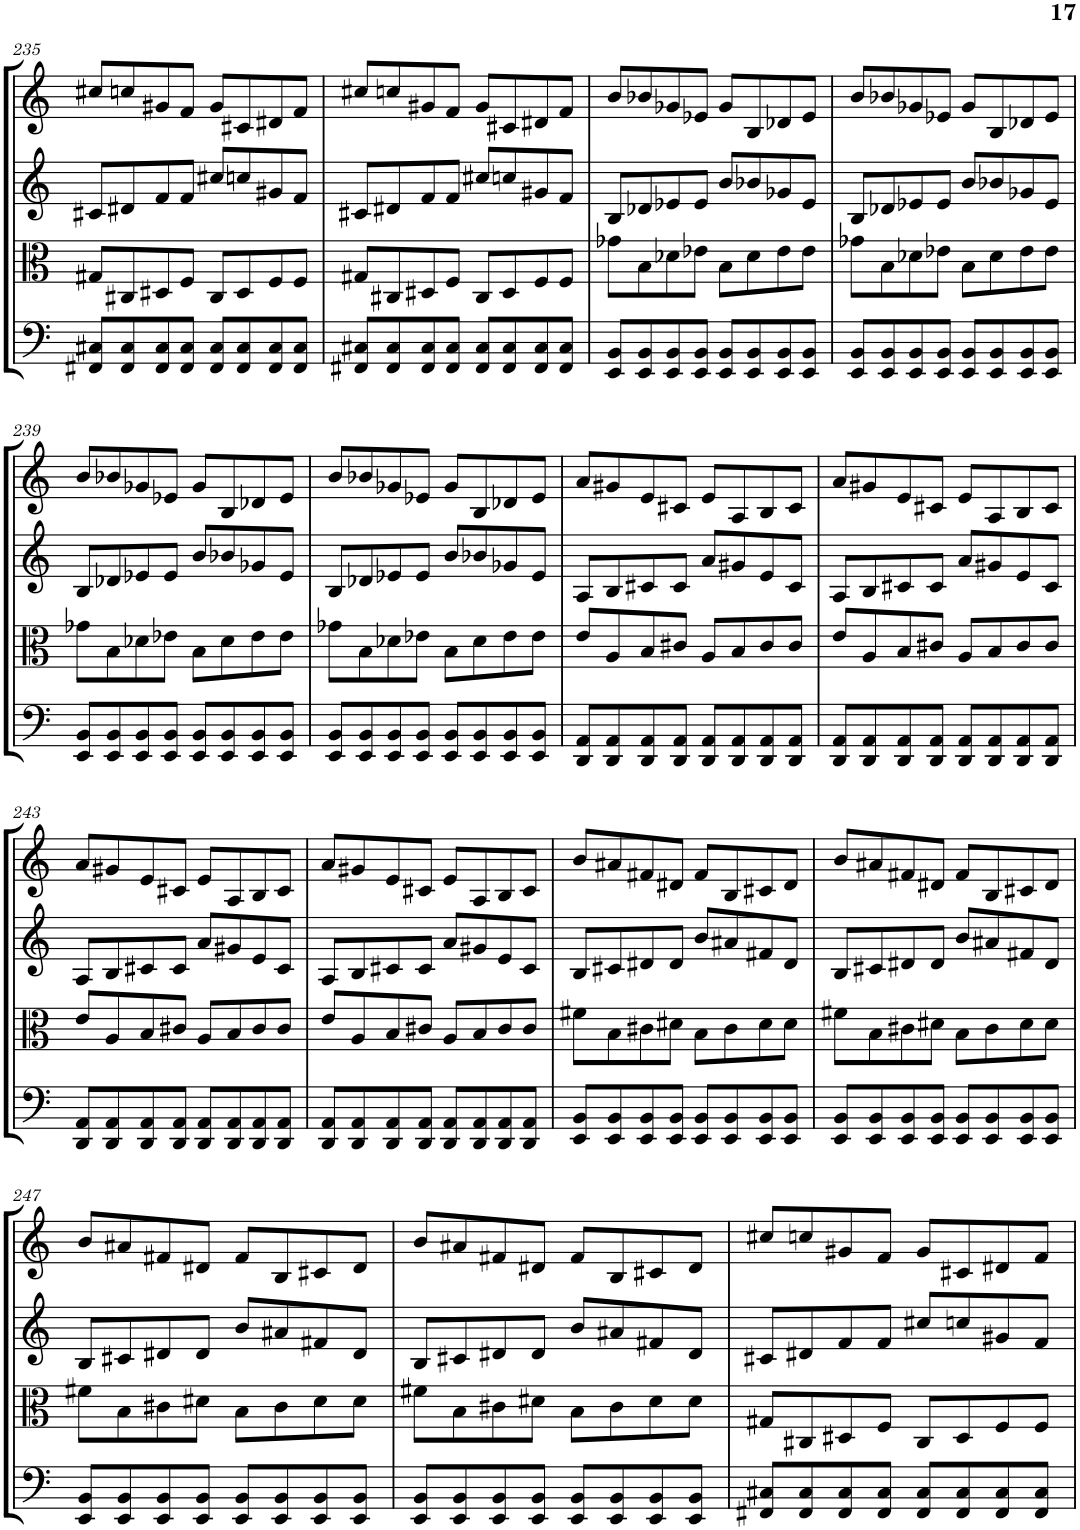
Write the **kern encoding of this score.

**kern	**kern	**kern	**kern
*part4	*part3	*part2	*part1
*staff4	*staff3	*staff2	*staff1
*I"Violoncello	*I"Viola	*I"Violin II	*I"Violin I
*I'Vc	*I'Vla	*I'Vln	*I'Vln
!!LO:PB:g=z
*clefF4	*clefC3	*clefG2	*clefG2
*k[]	*k[]	*k[]	*k[]
*M4/4	*M4/4	*M4/4	*M4/4
=235	=235	=235	=235
8FF#X/ 8C#X/L	8G#X/L	8c#X/L	8cc#X/L
8FF#/ 8C#/	8C#X/	8d#X/	8ccn/
8FF#/ 8C#/	8D#X/	8f/	8g#X/
8FF#/ 8C#/J	8F/J	8f/J	8f/J
8FF#/ 8C#/L	8C#/L	8cc#X/L	8g#/L
8FF#/ 8C#/	8D#/	8ccn/	8c#X/
8FF#/ 8C#/	8F/	8g#X/	8d#X/
8FF#/ 8C#/J	8F/J	8f/J	8f/J
=236	=236	=236	=236
8FF#X/ 8C#X/L	8G#X/L	8c#X/L	8cc#X/L
8FF#/ 8C#/	8C#X/	8d#X/	8ccn/
8FF#/ 8C#/	8D#X/	8f/	8g#X/
8FF#/ 8C#/J	8F/J	8f/J	8f/J
8FF#/ 8C#/L	8C#/L	8cc#X/L	8g#/L
8FF#/ 8C#/	8D#/	8ccn/	8c#X/
8FF#/ 8C#/	8F/	8g#X/	8d#X/
8FF#/ 8C#/J	8F/J	8f/J	8f/J
=237	=237	=237	=237
8EE/ 8BB/L	8g-X\L	8B/L	8b/L
8EE/ 8BB/	8B\	8d-X/	8b-X/
8EE/ 8BB/	8d-X\	8e-X/	8g-X/
8EE/ 8BB/J	8e-X\J	8e-/J	8e-X/J
8EE/ 8BB/L	8B\L	8b/L	8g-/L
8EE/ 8BB/	8d-\	8b-X/	8B/
8EE/ 8BB/	8e-\	8g-X/	8d-X/
8EE/ 8BB/J	8e-\J	8e-/J	8e-/J
=238	=238	=238	=238
8EE/ 8BB/L	8g-X\L	8B/L	8b/L
8EE/ 8BB/	8B\	8d-X/	8b-X/
8EE/ 8BB/	8d-X\	8e-X/	8g-X/
8EE/ 8BB/J	8e-X\J	8e-/J	8e-X/J
8EE/ 8BB/L	8B\L	8b/L	8g-/L
8EE/ 8BB/	8d-\	8b-X/	8B/
8EE/ 8BB/	8e-\	8g-X/	8d-X/
8EE/ 8BB/J	8e-\J	8e-/J	8e-/J
!!LO:LB:g=z
=239	=239	=239	=239
8EE/ 8BB/L	8g-X\L	8B/L	8b/L
8EE/ 8BB/	8B\	8d-X/	8b-X/
8EE/ 8BB/	8d-X\	8e-X/	8g-X/
8EE/ 8BB/J	8e-X\J	8e-/J	8e-X/J
8EE/ 8BB/L	8B\L	8b/L	8g-/L
8EE/ 8BB/	8d-\	8b-X/	8B/
8EE/ 8BB/	8e-\	8g-X/	8d-X/
8EE/ 8BB/J	8e-\J	8e-/J	8e-/J
=240	=240	=240	=240
8EE/ 8BB/L	8g-X\L	8B/L	8b/L
8EE/ 8BB/	8B\	8d-X/	8b-X/
8EE/ 8BB/	8d-X\	8e-X/	8g-X/
8EE/ 8BB/J	8e-X\J	8e-/J	8e-X/J
8EE/ 8BB/L	8B\L	8b/L	8g-/L
8EE/ 8BB/	8d-\	8b-X/	8B/
8EE/ 8BB/	8e-\	8g-X/	8d-X/
8EE/ 8BB/J	8e-\J	8e-/J	8e-/J
=241	=241	=241	=241
8DD/ 8AA/L	8e/L	8A/L	8a/L
8DD/ 8AA/	8A/	8B/	8g#X/
8DD/ 8AA/	8B/	8c#X/	8e/
8DD/ 8AA/J	8c#X/J	8c#/J	8c#X/J
8DD/ 8AA/L	8A/L	8a/L	8e/L
8DD/ 8AA/	8B/	8g#X/	8A/
8DD/ 8AA/	8c#/	8e/	8B/
8DD/ 8AA/J	8c#/J	8c#/J	8c#/J
=242	=242	=242	=242
8DD/ 8AA/L	8e/L	8A/L	8a/L
8DD/ 8AA/	8A/	8B/	8g#X/
8DD/ 8AA/	8B/	8c#X/	8e/
8DD/ 8AA/J	8c#X/J	8c#/J	8c#X/J
8DD/ 8AA/L	8A/L	8a/L	8e/L
8DD/ 8AA/	8B/	8g#X/	8A/
8DD/ 8AA/	8c#/	8e/	8B/
8DD/ 8AA/J	8c#/J	8c#/J	8c#/J
!!LO:LB:g=z
=243	=243	=243	=243
8DD/ 8AA/L	8e/L	8A/L	8a/L
8DD/ 8AA/	8A/	8B/	8g#X/
8DD/ 8AA/	8B/	8c#X/	8e/
8DD/ 8AA/J	8c#X/J	8c#/J	8c#X/J
8DD/ 8AA/L	8A/L	8a/L	8e/L
8DD/ 8AA/	8B/	8g#X/	8A/
8DD/ 8AA/	8c#/	8e/	8B/
8DD/ 8AA/J	8c#/J	8c#/J	8c#/J
=244	=244	=244	=244
8DD/ 8AA/L	8e/L	8A/L	8a/L
8DD/ 8AA/	8A/	8B/	8g#X/
8DD/ 8AA/	8B/	8c#X/	8e/
8DD/ 8AA/J	8c#X/J	8c#/J	8c#X/J
8DD/ 8AA/L	8A/L	8a/L	8e/L
8DD/ 8AA/	8B/	8g#X/	8A/
8DD/ 8AA/	8c#/	8e/	8B/
8DD/ 8AA/J	8c#/J	8c#/J	8c#/J
=245	=245	=245	=245
8EE/ 8BB/L	8f#X\L	8B/L	8b/L
8EE/ 8BB/	8B\	8c#X/	8a#X/
8EE/ 8BB/	8c#X\	8d#X/	8f#X/
8EE/ 8BB/J	8d#X\J	8d#/J	8d#X/J
8EE/ 8BB/L	8B\L	8b/L	8f#/L
8EE/ 8BB/	8c#\	8a#X/	8B/
8EE/ 8BB/	8d#\	8f#X/	8c#X/
8EE/ 8BB/J	8d#\J	8d#/J	8d#/J
=246	=246	=246	=246
8EE/ 8BB/L	8f#X\L	8B/L	8b/L
8EE/ 8BB/	8B\	8c#X/	8a#X/
8EE/ 8BB/	8c#X\	8d#X/	8f#X/
8EE/ 8BB/J	8d#X\J	8d#/J	8d#X/J
8EE/ 8BB/L	8B\L	8b/L	8f#/L
8EE/ 8BB/	8c#\	8a#X/	8B/
8EE/ 8BB/	8d#\	8f#X/	8c#X/
8EE/ 8BB/J	8d#\J	8d#/J	8d#/J
!!LO:LB:g=z
=247	=247	=247	=247
8EE/ 8BB/L	8f#X\L	8B/L	8b/L
8EE/ 8BB/	8B\	8c#X/	8a#X/
8EE/ 8BB/	8c#X\	8d#X/	8f#X/
8EE/ 8BB/J	8d#X\J	8d#/J	8d#X/J
8EE/ 8BB/L	8B\L	8b/L	8f#/L
8EE/ 8BB/	8c#\	8a#X/	8B/
8EE/ 8BB/	8d#\	8f#X/	8c#X/
8EE/ 8BB/J	8d#\J	8d#/J	8d#/J
=248	=248	=248	=248
8EE/ 8BB/L	8f#X\L	8B/L	8b/L
8EE/ 8BB/	8B\	8c#X/	8a#X/
8EE/ 8BB/	8c#X\	8d#X/	8f#X/
8EE/ 8BB/J	8d#X\J	8d#/J	8d#X/J
8EE/ 8BB/L	8B\L	8b/L	8f#/L
8EE/ 8BB/	8c#\	8a#X/	8B/
8EE/ 8BB/	8d#\	8f#X/	8c#X/
8EE/ 8BB/J	8d#\J	8d#/J	8d#/J
=249	=249	=249	=249
8FF#X/ 8C#X/L	8G#X/L	8c#X/L	8cc#X/L
8FF#/ 8C#/	8C#X/	8d#X/	8ccn/
8FF#/ 8C#/	8D#X/	8f/	8g#X/
8FF#/ 8C#/J	8F/J	8f/J	8f/J
8FF#/ 8C#/L	8C#/L	8cc#X/L	8g#/L
8FF#/ 8C#/	8D#/	8ccn/	8c#X/
8FF#/ 8C#/	8F/	8g#X/	8d#X/
8FF#/ 8C#/J	8F/J	8f/J	8f/J
=	=	=	=
*-	*-	*-	*-
